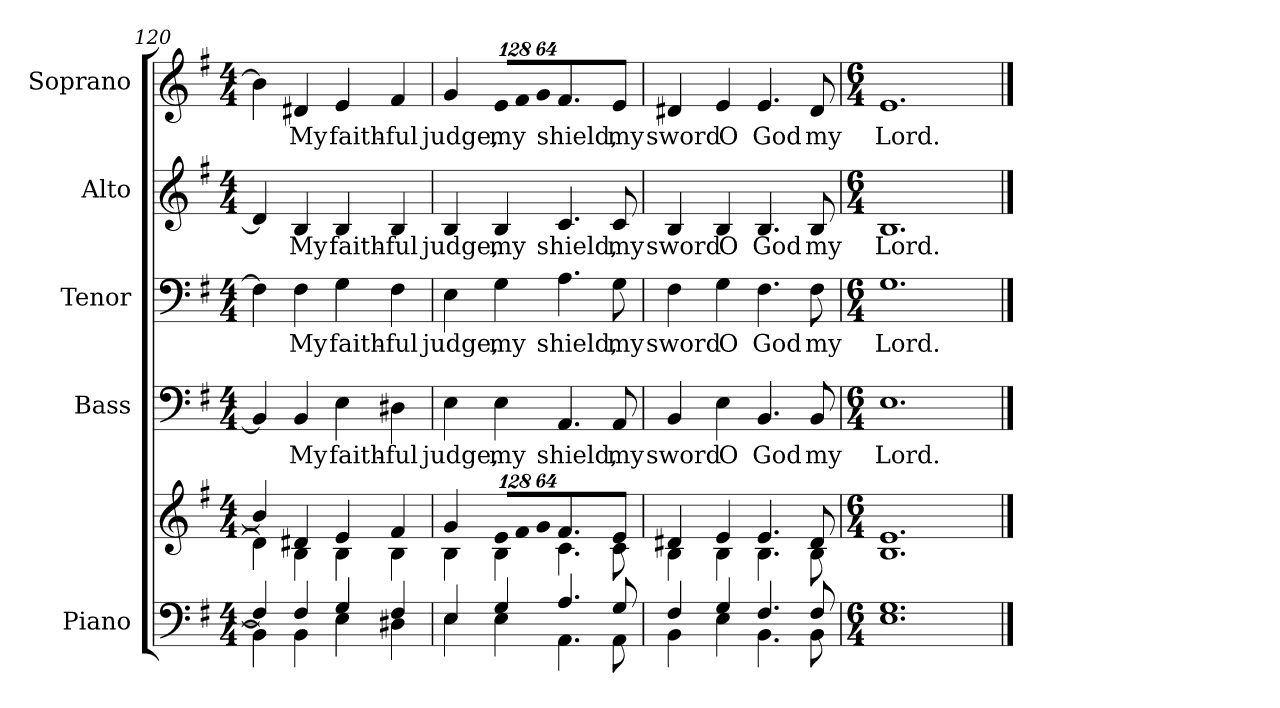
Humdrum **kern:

**kern	**kern	**kern	**text	**kern	**text	**kern	**text	**kern	**text
*part5	*part5	*part4	*part4	*part3	*part3	*part2	*part2	*part1	*part1
*staff6	*staff5	*staff4	*staff4	*staff3	*staff3	*staff2	*staff2	*staff1	*staff1
*I"Piano	*	*I"Bass	*	*I"Tenor	*	*I"Alto	*	*I"Soprano	*
*I'Pno.	*	*I'B.	*	*I'T.	*	*I'A.	*	*I'S.	*
!!LO:PB:g=z
*clefF4	*clefG2	*clefF4	*	*clefF4	*	*clefG2	*	*clefG2	*
*k[f#]	*k[f#]	*k[f#]	*	*k[f#]	*	*k[f#]	*	*k[f#]	*
*G:	*G:	*G:	*	*G:	*	*G:	*	*G:	*
*M4/4	*M4/4	*M4/4	*	*M4/4	*	*M4/4	*	*M4/4	*
=120	=120	=120	=120	=120	=120	=120	=120	=120	=120
*^	*^	*	*	*	*	*	*	*	*
4F#i/]	4BBi\]	4bi/]	4di\]	4BBi/]	.	4F#i\]	.	4di/]	.	4bi\]	.
!	!	!	!	!	!LO:LY:b:color=#000000	!	!	!	!	!	!
!	!	!	!	!	!	!	!LO:LY:b:color=#000000	!	!	!	!
!	!	!	!	!	!	!	!	!	!LO:LY:b:color=#000000	!	!
!	!	!	!	!	!	!	!	!	!	!	!LO:LY:b:color=#000000
4F#i/	4BBi\	4d#Xi/	4Bi\	4BBi/	My	4F#i\	My	4Bi/	My	4d#Xi/	My
!	!	!	!	!	!LO:LY:b:color=#000000	!	!	!	!	!	!
!	!	!	!	!	!	!	!LO:LY:b:color=#000000	!	!	!	!
!	!	!	!	!	!	!	!	!	!LO:LY:b:color=#000000	!	!
!	!	!	!	!	!	!	!	!	!	!	!LO:LY:b:color=#000000
4Gi/	4Ei\	4ei/	4Bi\	4Ei\	faith-	4Gi\	faith-	4Bi/	faith-	4ei/	faith-
!	!	!	!	!	!LO:LY:b:color=#000000	!	!	!	!	!	!
!	!	!	!	!	!	!	!LO:LY:b:color=#000000	!	!	!	!
!	!	!	!	!	!	!	!	!	!LO:LY:b:color=#000000	!	!
!	!	!	!	!	!	!	!	!	!	!	!LO:LY:b:color=#000000
4F#i/	4D#Xi\	4f#i/	4Bi\	4D#Xi\	-ful	4F#i\	-ful	4Bi/	-ful	4f#i/	-ful
=121	=121	=121	=121	=121	=121	=121	=121	=121	=121	=121	=121
!	!	!	!	!	!LO:LY:b:color=#000000	!	!	!	!	!	!
!	!	!	!	!	!	!	!LO:LY:b:color=#000000	!	!	!	!
!	!	!	!	!	!	!	!	!	!LO:LY:b:color=#000000	!	!
!	!	!	!	!	!	!	!	!	!	!	!LO:LY:b:color=#000000
4Ei/	4Ei\	4gi/	4Bi\	4Ei\	judge,	4Ei\	judge,	4Bi/	judge,	4gi/	judge,
*	*	*Xbrackettup	*	*	*	*	*	*	*	*	*
!	!	!LO:N:vis=8	!	!	!	!	!	!	!	!	!
!	!	!	!	!	!LO:LY:b:color=#000000	!	!	!	!	!	!
!	!	!	!	!	!	!	!LO:LY:b:color=#000000	!	!	!	!
!	!	!	!	!	!	!	!	!	!LO:LY:b:color=#000000	!	!
*	*	*	*	*	*	*	*	*	*	*Xbrackettup	*
!	!	!	!	!	!	!	!	!	!	!LO:N:vis=8	!
!	!	!	!	!	!	!	!	!	!	!	!LO:LY:b:color=#000000
4Gi/	4Ei\	1024%85ei/L	4Bi\	4Ei\	my	4Gi\	my	4Bi/	my	1024%85ei/L	my
!	!	!LO:N:vis=8	!	!	!	!	!	!	!	!LO:N:vis=8	!
.	.	1024%85f#i/	.	.	.	.	.	.	.	1024%85f#i/	.
!	!	!LO:N:vis=8	!	!	!	!	!	!	!	!LO:N:vis=8	!
.	.	512%43gi/J	.	.	.	.	.	.	.	512%43gi/J	.
!	!	!	!	!	!LO:LY:b:color=#000000	!	!	!	!	!	!
!	!	!	!	!	!	!	!LO:LY:b:color=#000000	!	!	!	!
!	!	!	!	!	!	!	!	!	!LO:LY:b:color=#000000	!	!
!	!	!	!	!	!	!	!	!	!	!	!LO:LY:b:color=#000000
4.Ai/	4.AAi\	4.f#i/	4.ci\	4.AAi/	shield,	4.Ai\	shield,	4.ci/	shield,	4.f#i/	shield,
!	!	!	!	!	!LO:LY:b:color=#000000	!	!	!	!	!	!
!	!	!	!	!	!	!	!LO:LY:b:color=#000000	!	!	!	!
!	!	!	!	!	!	!	!	!	!LO:LY:b:color=#000000	!	!
!	!	!	!	!	!	!	!	!	!	!	!LO:LY:b:color=#000000
8Gi/	8AAi\	8ei/	8ci\	8AAi/	my	8Gi\	my	8ci/	my	8ei/	my
!!LO:PB:g=z
=122	=122	=122	=122	=122	=122	=122	=122	=122	=122	=122	=122
!	!	!	!	!	!LO:LY:b:color=#000000	!	!	!	!	!	!
!	!	!	!	!	!	!	!LO:LY:b:color=#000000	!	!	!	!
!	!	!	!	!	!	!	!	!	!LO:LY:b:color=#000000	!	!
!	!	!	!	!	!	!	!	!	!	!	!LO:LY:b:color=#000000
4F#i/	4BBi\	4d#Xi/	4Bi\	4BBi/	sword	4F#i\	sword	4Bi/	sword	4d#Xi/	sword
!	!	!	!	!	!LO:LY:b:color=#000000	!	!	!	!	!	!
!	!	!	!	!	!	!	!LO:LY:b:color=#000000	!	!	!	!
!	!	!	!	!	!	!	!	!	!LO:LY:b:color=#000000	!	!
!	!	!	!	!	!	!	!	!	!	!	!LO:LY:b:color=#000000
4Gi/	4Ei\	4ei/	4Bi\	4Ei\	O	4Gi\	O	4Bi/	O	4ei/	O
!	!	!	!	!	!LO:LY:b:color=#000000	!	!	!	!	!	!
!	!	!	!	!	!	!	!LO:LY:b:color=#000000	!	!	!	!
!	!	!	!	!	!	!	!	!	!LO:LY:b:color=#000000	!	!
!	!	!	!	!	!	!	!	!	!	!	!LO:LY:b:color=#000000
4.F#i/	4.BBi\	4.ei/	4.Bi\	4.BBi/	God	4.F#i\	God	4.Bi/	God	4.ei/	God
!	!	!	!	!	!LO:LY:b:color=#000000	!	!	!	!	!	!
!	!	!	!	!	!	!	!LO:LY:b:color=#000000	!	!	!	!
!	!	!	!	!	!	!	!	!	!LO:LY:b:color=#000000	!	!
!	!	!	!	!	!	!	!	!	!	!	!LO:LY:b:color=#000000
8F#i/	8BBi\	8d#i/	8Bi\	8BBi/	my	8F#i\	my	8Bi/	my	8d#i/	my
=123	=123	=123	=123	=123	=123	=123	=123	=123	=123	=123	=123
*M6/4	*	*M6/4	*	*M6/4	*	*M6/4	*	*M6/4	*	*M6/4	*
!	!	!	!	!	!LO:LY:b:color=#000000	!	!	!	!	!	!
!	!	!	!	!	!	!	!LO:LY:b:color=#000000	!	!	!	!
!	!	!	!	!	!	!	!	!	!LO:LY:b:color=#000000	!	!
!	!	!	!	!	!	!	!	!	!	!	!LO:LY:b:color=#000000
1.Gi	1.Ei	1.ei	1.Bi	1.Ei	Lord.	1.Gi	Lord.	1.Bi	Lord.	1.ei	Lord.
*v	*v	*	*	*	*	*	*	*	*	*	*
*	*v	*v	*	*	*	*	*	*	*	*
==	==	==	==	==	==	==	==	==	==
*-	*-	*-	*-	*-	*-	*-	*-	*-	*-
